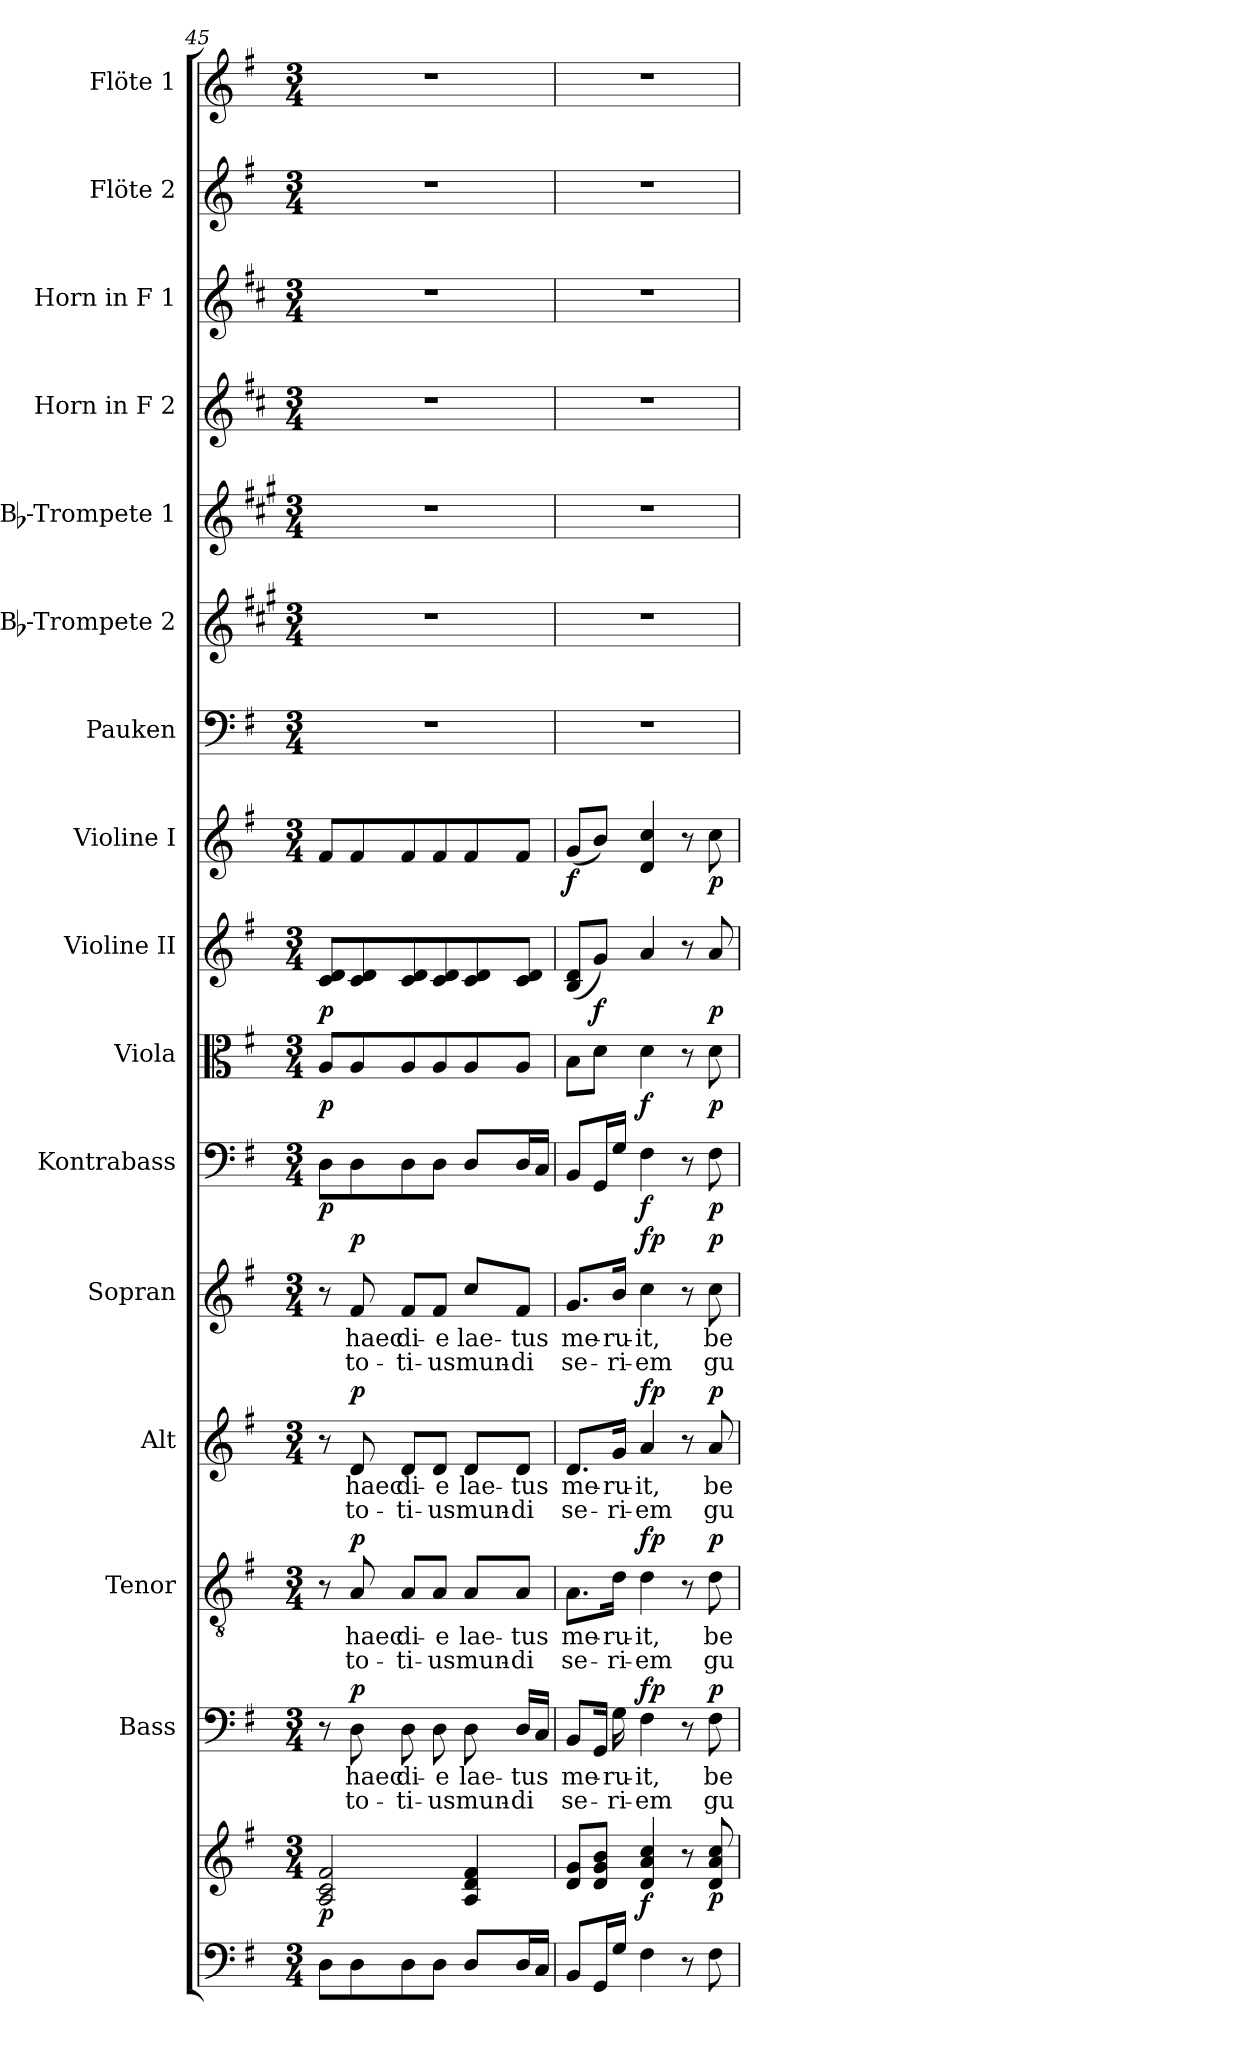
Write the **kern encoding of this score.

**kern	**kern	**dynam	**kern	**text	**text	**dynam	**kern	**text	**text	**dynam	**kern	**text	**text	**dynam	**kern	**text	**text	**dynam	**kern	**dynam	**kern	**dynam	**kern	**dynam	**kern	**dynam	**kern	**kern	**kern	**kern	**kern	**kern	**kern
*part16	*part16	*part16	*part15	*part15	*part15	*part15	*part14	*part14	*part14	*part14	*part13	*part13	*part13	*part13	*part12	*part12	*part12	*part12	*part11	*part11	*part10	*part10	*part9	*part9	*part8	*part8	*part7	*part6	*part5	*part4	*part3	*part2	*part1
*staff17	*staff16	*staff16/17	*staff15	*staff15	*staff15	*staff15	*staff14	*staff14	*staff14	*staff14	*staff13	*staff13	*staff13	*staff13	*staff12	*staff12	*staff12	*staff12	*staff11	*staff11	*staff10	*staff10	*staff9	*staff9	*staff8	*staff8	*staff7	*staff6	*staff5	*staff4	*staff3	*staff2	*staff1
*	*	*	*I"Bass	*	*	*	*I"Tenor	*	*	*	*I"Alt	*	*	*	*I"Sopran	*	*	*	*I"Kontrabass	*	*I"Viola	*	*I"Violine II	*	*I"Violine I	*	*I"Pauken	*I"Bb-Trompete 2	*I"Bb-Trompete 1	*I"Horn in F 2	*I"Horn in F 1	*I"Flöte 2	*I"Flöte 1
*	*	*	*I'B.	*	*	*	*I'T.	*	*	*	*I'A.	*	*	*	*I'S.	*	*	*	*I'Kb.	*	*I'Vla.	*	*I'Vl. II	*	*I'Vl. I	*	*I'Pk.	*I'Bb Trp. 2	*I'Bb Trp. 1	*	*	*I'Fl. 2	*I'Fl. 1
*clefF4	*clefG2	*	*clefF4	*	*	*	*clefGv2	*	*	*	*clefG2	*	*	*	*clefG2	*	*	*	*clefF4	*	*clefC3	*	*clefG2	*	*clefG2	*	*clefF4	*clefG2	*clefG2	*clefG2	*clefG2	*clefG2	*clefG2
*	*	*	*	*	*	*	*	*	*	*	*	*	*	*	*	*	*	*	*ITrd7c12	*	*	*	*	*	*	*	*	*ITrd1c2	*ITrd1c2	*ITrd4c7	*ITrd4c7	*	*
*k[f#]	*k[f#]	*	*k[f#]	*	*	*	*k[f#]	*	*	*	*k[f#]	*	*	*	*k[f#]	*	*	*	*k[f#]	*	*k[f#]	*	*k[f#]	*	*k[f#]	*	*k[f#]	*k[f#]	*k[f#]	*k[f#]	*k[f#]	*k[f#]	*k[f#]
*G:	*G:	*	*G:	*	*	*	*G:	*	*	*	*G:	*	*	*	*G:	*	*	*	*G:	*	*G:	*	*G:	*	*G:	*	*G:	*G:	*G:	*G:	*G:	*G:	*G:
*M3/4	*M3/4	*	*M3/4	*	*	*	*M3/4	*	*	*	*M3/4	*	*	*	*M3/4	*	*	*	*M3/4	*	*M3/4	*	*M3/4	*	*M3/4	*	*M3/4	*M3/4	*M3/4	*M3/4	*M3/4	*M3/4	*M3/4
=45	=45	=45	=45	=45	=45	=45	=45	=45	=45	=45	=45	=45	=45	=45	=45	=45	=45	=45	=45	=45	=45	=45	=45	=45	=45	=45	=45	=45	=45	=45	=45	=45	=45
!	!	!LO:DY:b	!	!	!	!	!	!	!	!	!	!	!	!	!	!	!	!	!	!LO:DY:b	!	!LO:DY:b	!	!LO:DY:b	!	!	!	!	!	!	!	!	!
8D\L	2A/ 2c/ 2f#/	p	8r	.	.	.	8r	.	.	.	8r	.	.	.	8r	.	.	.	8DD\L	p	8A/L	p	8c/ 8d/L	p	8f#/L	.	2.r	2.r	2.r	2.r	2.r	2.r	2.r
!	!	!	!	!LO:LY:b	!LO:LY:b	!LO:DY:a	!	!LO:LY:b	!LO:LY:b	!LO:DY:a	!	!LO:LY:b	!LO:LY:b	!LO:DY:a	!	!LO:LY:b	!LO:LY:b	!LO:DY:a	!	!	!	!	!	!	!	!	!	!	!	!	!	!	!
8D\	.	.	8D\	haec	to-	p	8A/	haec	to-	p	8d/	haec	to-	p	8f#/	haec	to-	p	8DD\	.	8A/	.	8c/ 8d/	.	8f#/	.	.	.	.	.	.	.	.
!	!	!	!	!LO:LY:b	!LO:LY:b	!	!	!LO:LY:b	!LO:LY:b	!	!	!LO:LY:b	!LO:LY:b	!	!	!LO:LY:b	!LO:LY:b	!	!	!	!	!	!	!	!	!	!	!	!	!	!	!	!
8D\	.	.	8D\	di-	-ti-	.	8A/L	di-	-ti-	.	8d/L	di-	-ti-	.	8f#/L	di-	-ti-	.	8DD\	.	8A/	.	8c/ 8d/	.	8f#/	.	.	.	.	.	.	.	.
!	!	!	!	!LO:LY:b	!LO:LY:b	!	!	!LO:LY:b	!LO:LY:b	!	!	!LO:LY:b	!LO:LY:b	!	!	!LO:LY:b	!LO:LY:b	!	!	!	!	!	!	!	!	!	!	!	!	!	!	!	!
8D\J	.	.	8D\	-e	-us	.	8A/J	-e	-us	.	8d/J	-e	-us	.	8f#/J	-e	-us	.	8DD\J	.	8A/	.	8c/ 8d/	.	8f#/	.	.	.	.	.	.	.	.
!	!	!	!	!LO:LY:b	!LO:LY:b	!	!	!LO:LY:b	!LO:LY:b	!	!	!LO:LY:b	!LO:LY:b	!	!	!LO:LY:b	!LO:LY:b	!	!	!	!	!	!	!	!	!	!	!	!	!	!	!	!
8D/L	4A/ 4d/ 4f#/	.	8D\	lae-	mun-	.	8A/L	lae-	mun-	.	8d/L	lae-	mun-	.	8cc/L	lae-	mun-	.	8DD/L	.	8A/	.	8c/ 8d/	.	8f#/	.	.	.	.	.	.	.	.
!	!	!	!	!LO:LY:b	!LO:LY:b	!	!	!LO:LY:b	!LO:LY:b	!	!	!LO:LY:b	!LO:LY:b	!	!	!LO:LY:b	!LO:LY:b	!	!	!	!	!	!	!	!	!	!	!	!	!	!	!	!
16D/L	.	.	16D/LL	-tus	-di	.	8A/J	-tus	-di	.	8d/J	-tus	-di	.	8f#/J	-tus	-di	.	16DD/L	.	8A/J	.	8c/ 8d/J	.	8f#/J	.	.	.	.	.	.	.	.
16C/JJ	.	.	16C/JJ	.	.	.	.	.	.	.	.	.	.	.	.	.	.	.	16CC/JJ	.	.	.	.	.	.	.	.	.	.	.	.	.	.
=46	=46	=46	=46	=46	=46	=46	=46	=46	=46	=46	=46	=46	=46	=46	=46	=46	=46	=46	=46	=46	=46	=46	=46	=46	=46	=46	=46	=46	=46	=46	=46	=46	=46
!	!	!	!	!LO:LY:b	!LO:LY:b	!	!	!LO:LY:b	!LO:LY:b	!	!	!LO:LY:b	!LO:LY:b	!	!	!LO:LY:b	!LO:LY:b	!	!	!	!	!	!	!	!	!LO:DY:b	!	!	!	!	!	!	!
8BB/L	8d/ 8g/L	.	8BB/L	me-	se-	.	8.A\L	me-	se-	.	8.d/L	me-	se-	.	8.g/L	me-	se-	.	8BBB/L	.	8B\L	.	(<8B/ 8d/L	.	(<8g/L	f	2.r	2.r	2.r	2.r	2.r	2.r	2.r
!	!	!	!	!	!	!	!	!	!	!	!	!	!	!	!	!	!	!	!	!	!	!	!	!LO:DY:b	!	!	!	!	!	!	!	!	!
16GG/L	8d/ 8g/ 8b/J	.	16GG/Jk	.	.	.	.	.	.	.	.	.	.	.	.	.	.	.	16GGG/L	.	8d\J	.	8g/J)	f	8b/J)	.	.	.	.	.	.	.	.
!	!	!	!	!LO:LY:b	!LO:LY:b	!	!	!LO:LY:b	!LO:LY:b	!	!	!LO:LY:b	!LO:LY:b	!	!	!LO:LY:b	!LO:LY:b	!	!	!	!	!	!	!	!	!	!	!	!	!	!	!	!
16G/JJ	.	.	16G\	-ru-	-ri-	.	16d\Jk	-ru-	-ri-	.	16g/Jk	-ru-	-ri-	.	16b/Jk	-ru-	-ri-	.	16GG/JJ	.	.	.	.	.	.	.	.	.	.	.	.	.	.
!	!	!LO:DY:b	!	!LO:LY:b	!LO:LY:b	!LO:DY:a	!	!LO:LY:b	!LO:LY:b	!LO:DY:a	!	!LO:LY:b	!LO:LY:b	!LO:DY:a	!	!LO:LY:b	!LO:LY:b	!LO:DY:a	!	!LO:DY:b	!	!LO:DY:b	!	!	!	!	!	!	!	!	!	!	!
4F#\	4d/ 4a/ 4cc/	f	4F#\	-it,	-em	fp	4d\	-it,	-em	fp	4a/	-it,	-em	fp	4cc\	-it,	-em	fp	4FF#\	f	4d\	f	4a/	.	4d/ 4cc/	.	.	.	.	.	.	.	.
8r	8r	.	8r	.	.	.	8r	.	.	.	8r	.	.	.	8r	.	.	.	8r	.	8r	.	8r	.	8r	.	.	.	.	.	.	.	.
!	!	!LO:DY:b	!	!LO:LY:b	!LO:LY:b	!LO:DY:a	!	!LO:LY:b	!LO:LY:b	!LO:DY:a	!	!LO:LY:b	!LO:LY:b	!LO:DY:a	!	!LO:LY:b	!LO:LY:b	!LO:DY:a	!	!LO:DY:b	!	!LO:DY:b	!	!LO:DY:b	!	!LO:DY:b	!	!	!	!	!	!	!
8F#\	8d/ 8a/ 8cc/	p	8F#\	be-	gu-	p	8d\	be-	gu-	p	8a/	be-	gu-	p	8cc\	be-	gu-	p	8FF#\	p	8d\	p	8a/	p	8cc\	p	.	.	.	.	.	.	.
=	=	=	=	=	=	=	=	=	=	=	=	=	=	=	=	=	=	=	=	=	=	=	=	=	=	=	=	=	=	=	=	=	=
*-	*-	*-	*-	*-	*-	*-	*-	*-	*-	*-	*-	*-	*-	*-	*-	*-	*-	*-	*-	*-	*-	*-	*-	*-	*-	*-	*-	*-	*-	*-	*-	*-	*-
